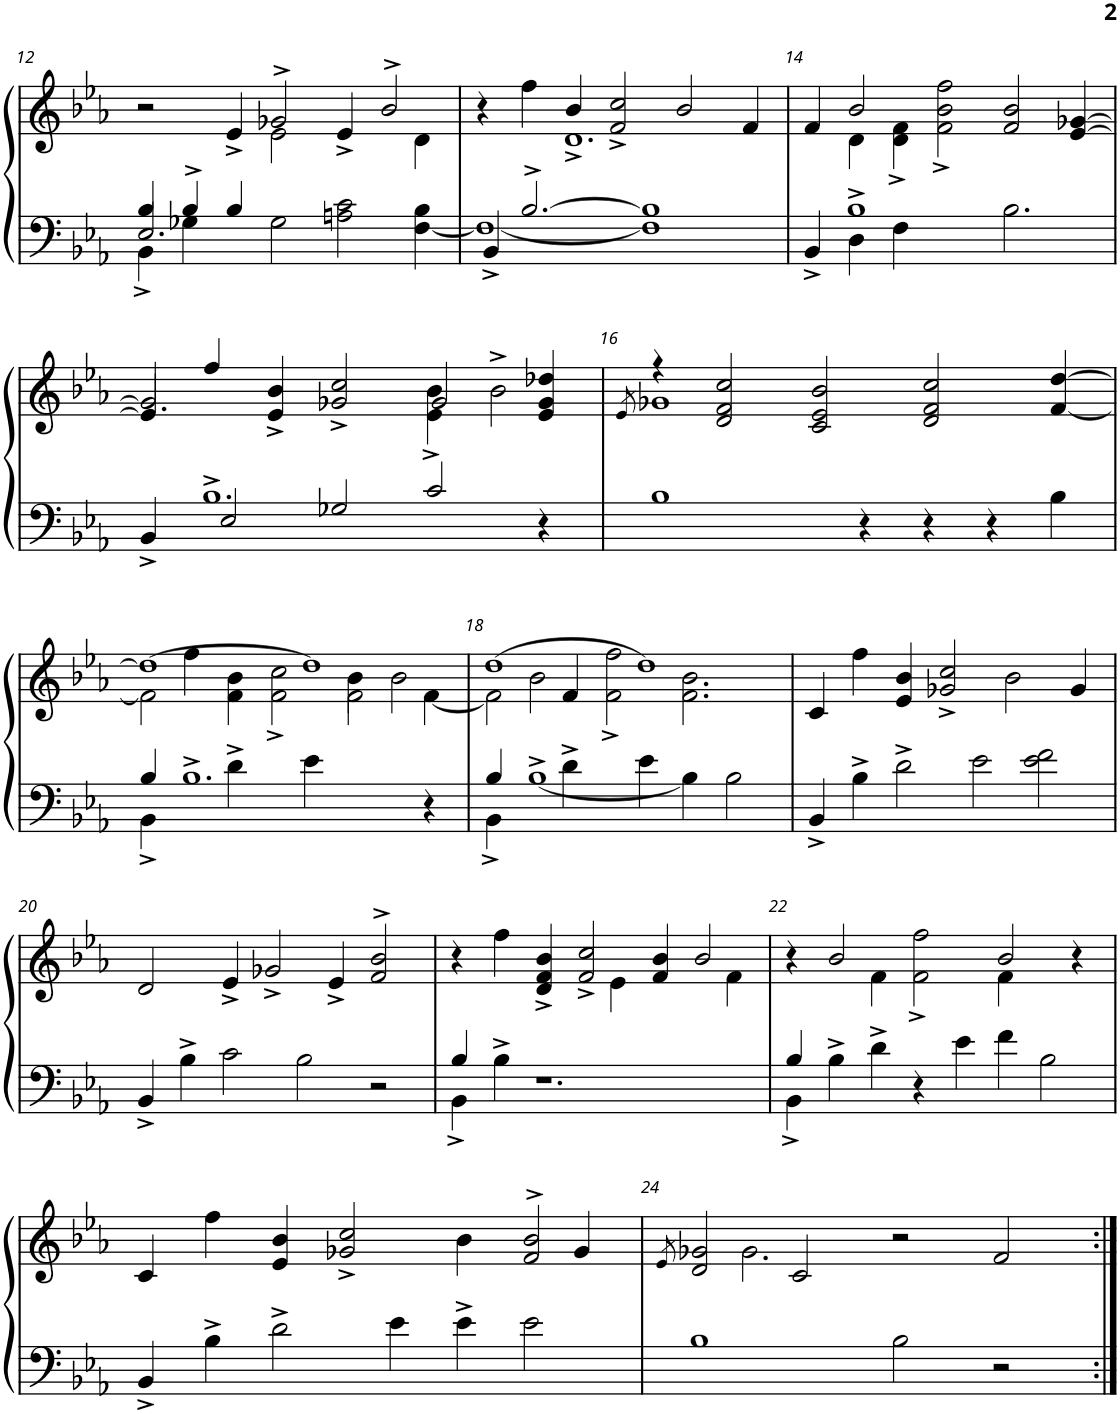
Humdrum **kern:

**kern	**kern
*part1	*part1
*staff2	*staff1
*I"Piano, Right	*
*I'Pno.	*
!!LO:PB:g=z
*clefF4	*clefG2
*k[b-e-a-]	*k[b-e-a-]
*M8/4	*M8/4
=12	=12
*^	*^
*	*^	*	*
4B-/	4BB-^\	2.E-/	2r	2.ryy
4G-X\	4B-^/	.	.	.
4B-/	1.ryy	.	4e-^/	.
2G-\	.	1ryy	2e-\	2g-X^/
2An\ 2c\	.	.	4e-^/	2ryy
.	.	.	2b-^/	.
[4F\ 4B-\	.	4ryy	.	4d\
*	*v	*v	*	*
=13	=13	=13	=13
4BB-^</	1F_	4r	2ryy
[2.B-^/	.	4ff\	.
.	.	4b-/	1.d^
.	.	2f/^< 2cc/^<	.
1F] 1B-]	1ryy	.	.
.	.	2b-/	.
.	.	4f/	.
=14	=14	=14	=14
4BB-^/	4ryy	4f/	4ryy
1B-^	4D\	2b-/	4d\
.	4F\	.	4d\^ 4f\^
.	1ryy	2f\^< 2b-\^< 2ff\^<	1ryy
2.B-\	.	2f/ 2b-/	.
.	4ryy	[4e-/ [4g-X/	4ryy
!!LO:LB:g=z	!!
=15	=15	=15	=15
4BB-^/	4ryy	4e-/]	2.g-/]
2E-/	1.B-^>	4ff/	.
.	.	4e-/^< 4b-/^<	.
2G-X/	.	2g-X/^ 2cc/^	2ryy
2c/	.	2g-/	4e-\^ 4b-\^
.	.	.	2b-^>\
4r	4ryy	4e-/ 4g-/ 4dd-X/	.
*v	*v	*	*
=16	=16	=16
.	.	8qe-/
1B-	4r	1g-X
.	2d/ 2f/ 2cc/	.
.	2c/ 2e-/ 2b-/	.
4r	.	1ryy
4r	2d/ 2f/ 2cc/	.
4r	.	.
4B-\	[4f/ [4dd/	.
!!LO:LB:g=z
=17	=17	=17
*^	*^	*^
4B-^</	4BB-\	1dd_	4ryy	2f\]	4ryy
*	*	*	*	*v	*v
1.B-^	4ryy	.	4ff\	.
.	4d^>\	.	4f\ 4b-\	1.ryy
.	4ryy	.	2f\^ 2cc\^	.
.	4e-\	1dd]	.	.
*	*	*	*	*^
.	2.ryy	.	4b-\	.	2f\
.	.	.	2b-\	.	.
4r	.	.	.	.	[4f\
=18	=18	=18	=18	=18	=18
4B-/	4BB-^\	[1dd	4ryy	2ryy	2f\]
[1B-^>	4ryy	.	2b-\	.	.
.	4d^>\	.	.	4f/	1.ryy
.	4ryy	.	2f\^ 2ff\^	1ryy	.
.	4e-\	1dd]	.	.	.
4B-\]	2.ryy	.	2.f\ 2.b-\	.	.
2B-\	.	.	.	.	.
.	.	.	.	4ryy	.
*v	*v	*	*	*	*
*	*v	*v	*v	*v
=19	=19
4BB-^/	4c/
4B-^\	4ff\
2d^\	4e-/ 4b-/
.	2g-X/^ 2cc/^
2e-\	.
.	2b-\
2e-\ 2f\	.
.	4g-/
!!LO:LB:g=z
=20	=20
4BB-^/	2d/
4B-^\	.
2c\	4e-^/
.	2g-X^/
2B-\	.
.	4e-^/
2r	2f/^> 2b-/^>
=21	=21
*^	*^
4B-/	4BB-^\	4r	1ryy
4B-^\	1..ryy	4ff\	.
1.r	.	4d/^ 4f/^ 4b-/^	.
.	.	2f/^< 2cc/^<	.
.	.	.	4e-\
.	.	4f/ 4b-/	2ryy
.	.	2b-/	.
.	.	.	4f\
=22	=22	=22	=22
4B-/	4BB-^\	4r	2ryy
4B-^\	1..ryy	2b-/	.
4d^\	.	.	4f\
4r	.	2f\^< 2ff\^<	2ryy
4e-\	.	.	.
4f\	.	2b-/	4f\
2B-\	.	.	2ryy
.	.	4r	.
*v	*v	*	*
!!LO:LB:g=z	!!
=23	=23	=23
4BB-^/	4c/	1..ryy
4B-^\	4ff\	.
2d^\	4e-/ 4b-/	.
.	2g-X/^ 2cc/^	.
4e-\	.	.
4e-^\	4b-\	.
2e-\	2f/^ 2b-/^	.
.	.	4g-/
=24	=24	=24
.	8qe-/	.
1B-	2d/ 2g-X/	4ryy
.	.	2.g-\
.	2c/	.
2B-\	2r	1ryy
2r	2f/	.
*	*v	*v
=:|!	=:|!
*-	*-
